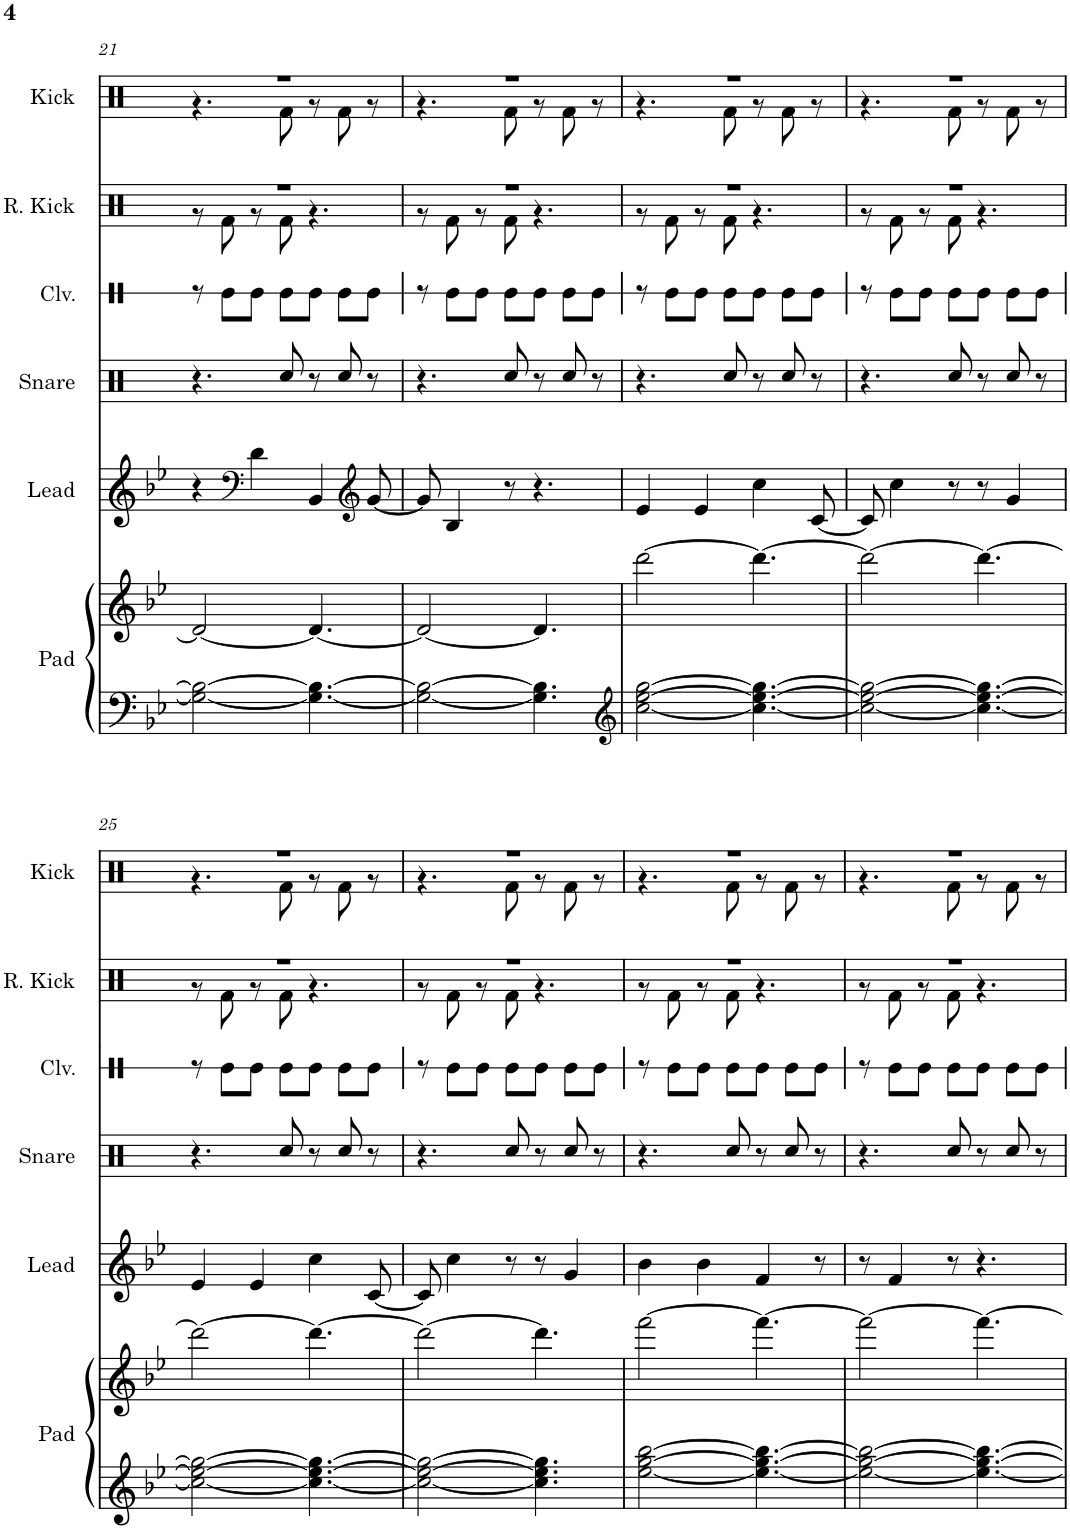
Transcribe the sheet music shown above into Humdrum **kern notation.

**kern	**kern	**kern	**kern	**kern	**kern	**kern
*part6	*part6	*part5	*part4	*part3	*part2	*part1
*staff7	*staff6	*staff5	*staff4	*staff3	*staff2	*staff1
*I"Pad	*	*I"Lead	*I"Snare	*I"Claves	*I"Reverb Kick	*I"Kick
*I'Pad	*	*I'Lead	*I'Snare	*I'Clv.	*I'R. Kick	*I'Kick
!!LO:PB:g=z
*clefF4	*clefG2	*clefG2	*clefX	*clefX	*clefX	*clefX
*k[b-e-]	*k[b-e-]	*k[b-e-]	*k[b-e-]	*k[b-e-]	*k[b-e-]	*k[b-e-]
*M7/8	*M7/8	*M7/8	*M7/8	*M7/8	*M7/8	*M7/8
=21	=21	=21	=21	=21	=21	=21
*	*	*	*	*	*^	*^
2G\_ 2B-\_	2d/_	4r	4.r	8r	2..r	8r	2..r	4.r
.	.	.	.	8Re\L	.	8Rf\	.	.
*	*	*clefF4	*	*	*	*	*	*
.	.	4d\	.	8Re\J	.	8r	.	.
.	.	.	8Rcc/	8Re\L	.	8Rf\	.	8Rf\
4.G\_ 4.B-\_	4.d/_	4BB-/	8r	8Re\J	.	4.r	.	8r
.	.	.	8Rcc/	8Re\L	.	.	.	8Rf\
*	*	*clefG2	*	*	*	*	*	*
.	.	[8g/	8r	8Re\J	.	.	.	8r
=22	=22	=22	=22	=22	=22	=22	=22	=22
2G\_ 2B-\_	2d/_	8g/]	4.r	8r	2..r	8r	2..r	4.r
.	.	4B-/	.	8Re\L	.	8Rf\	.	.
.	.	.	.	8Re\J	.	8r	.	.
.	.	8r	8Rcc/	8Re\L	.	8Rf\	.	8Rf\
4.G\] 4.B-\]	4.d/]	4.r	8r	8Re\J	.	4.r	.	8r
.	.	.	8Rcc/	8Re\L	.	.	.	8Rf\
.	.	.	8r	8Re\J	.	.	.	8r
=23	=23	=23	=23	=23	=23	=23	=23	=23
*clefG2	*	*	*	*	*	*	*	*
[2cc\ [2ee-\ [2gg\	[2ddd\	4e-/	4.r	8r	2..r	8r	2..r	4.r
.	.	.	.	8Re\L	.	8Rf\	.	.
.	.	4e-/	.	8Re\J	.	8r	.	.
.	.	.	8Rcc/	8Re\L	.	8Rf\	.	8Rf\
4.cc\_ 4.ee-\_ 4.gg\_	4.ddd\_	4cc\	8r	8Re\J	.	4.r	.	8r
.	.	.	8Rcc/	8Re\L	.	.	.	8Rf\
.	.	[8c/	8r	8Re\J	.	.	.	8r
=24	=24	=24	=24	=24	=24	=24	=24	=24
2cc\_ 2ee-\_ 2gg\_	2ddd\_	8c/]	4.r	8r	2..r	8r	2..r	4.r
.	.	4cc\	.	8Re\L	.	8Rf\	.	.
.	.	.	.	8Re\J	.	8r	.	.
.	.	8r	8Rcc/	8Re\L	.	8Rf\	.	8Rf\
4.cc\_ 4.ee-\_ 4.gg\_	4.ddd\_	8r	8r	8Re\J	.	4.r	.	8r
.	.	4g/	8Rcc/	8Re\L	.	.	.	8Rf\
.	.	.	8r	8Re\J	.	.	.	8r
!!LO:LB:g=z	!!
=25	=25	=25	=25	=25	=25	=25	=25	=25
2cc\_ 2ee-\_ 2gg\_	2ddd\_	4e-/	4.r	8r	2..r	8r	2..r	4.r
.	.	.	.	8Re\L	.	8Rf\	.	.
.	.	4e-/	.	8Re\J	.	8r	.	.
.	.	.	8Rcc/	8Re\L	.	8Rf\	.	8Rf\
4.cc\_ 4.ee-\_ 4.gg\_	4.ddd\_	4cc\	8r	8Re\J	.	4.r	.	8r
.	.	.	8Rcc/	8Re\L	.	.	.	8Rf\
.	.	[8c/	8r	8Re\J	.	.	.	8r
=26	=26	=26	=26	=26	=26	=26	=26	=26
2cc\_ 2ee-\_ 2gg\_	2ddd\_	8c/]	4.r	8r	2..r	8r	2..r	4.r
.	.	4cc\	.	8Re\L	.	8Rf\	.	.
.	.	.	.	8Re\J	.	8r	.	.
.	.	8r	8Rcc/	8Re\L	.	8Rf\	.	8Rf\
4.cc\] 4.ee-\] 4.gg\]	4.ddd\]	8r	8r	8Re\J	.	4.r	.	8r
.	.	4g/	8Rcc/	8Re\L	.	.	.	8Rf\
.	.	.	8r	8Re\J	.	.	.	8r
=27	=27	=27	=27	=27	=27	=27	=27	=27
[2ee-\ [2gg\ [2bb-\	[2fff\	4b-\	4.r	8r	2..r	8r	2..r	4.r
.	.	.	.	8Re\L	.	8Rf\	.	.
.	.	4b-\	.	8Re\J	.	8r	.	.
.	.	.	8Rcc/	8Re\L	.	8Rf\	.	8Rf\
4.ee-\_ 4.gg\_ 4.bb-\_	4.fff\_	4f/	8r	8Re\J	.	4.r	.	8r
.	.	.	8Rcc/	8Re\L	.	.	.	8Rf\
.	.	8r	8r	8Re\J	.	.	.	8r
=28	=28	=28	=28	=28	=28	=28	=28	=28
2ee-\_ 2gg\_ 2bb-\_	2fff\_	8r	4.r	8r	2..r	8r	2..r	4.r
.	.	4f/	.	8Re\L	.	8Rf\	.	.
.	.	.	.	8Re\J	.	8r	.	.
.	.	8r	8Rcc/	8Re\L	.	8Rf\	.	8Rf\
4.ee-\_ 4.gg\_ 4.bb-\_	4.fff\_	4.r	8r	8Re\J	.	4.r	.	8r
.	.	.	8Rcc/	8Re\L	.	.	.	8Rf\
.	.	.	8r	8Re\J	.	.	.	8r
*	*	*	*	*	*v	*v	*	*
*	*	*	*	*	*	*v	*v
=	=	=	=	=	=	=
*-	*-	*-	*-	*-	*-	*-
